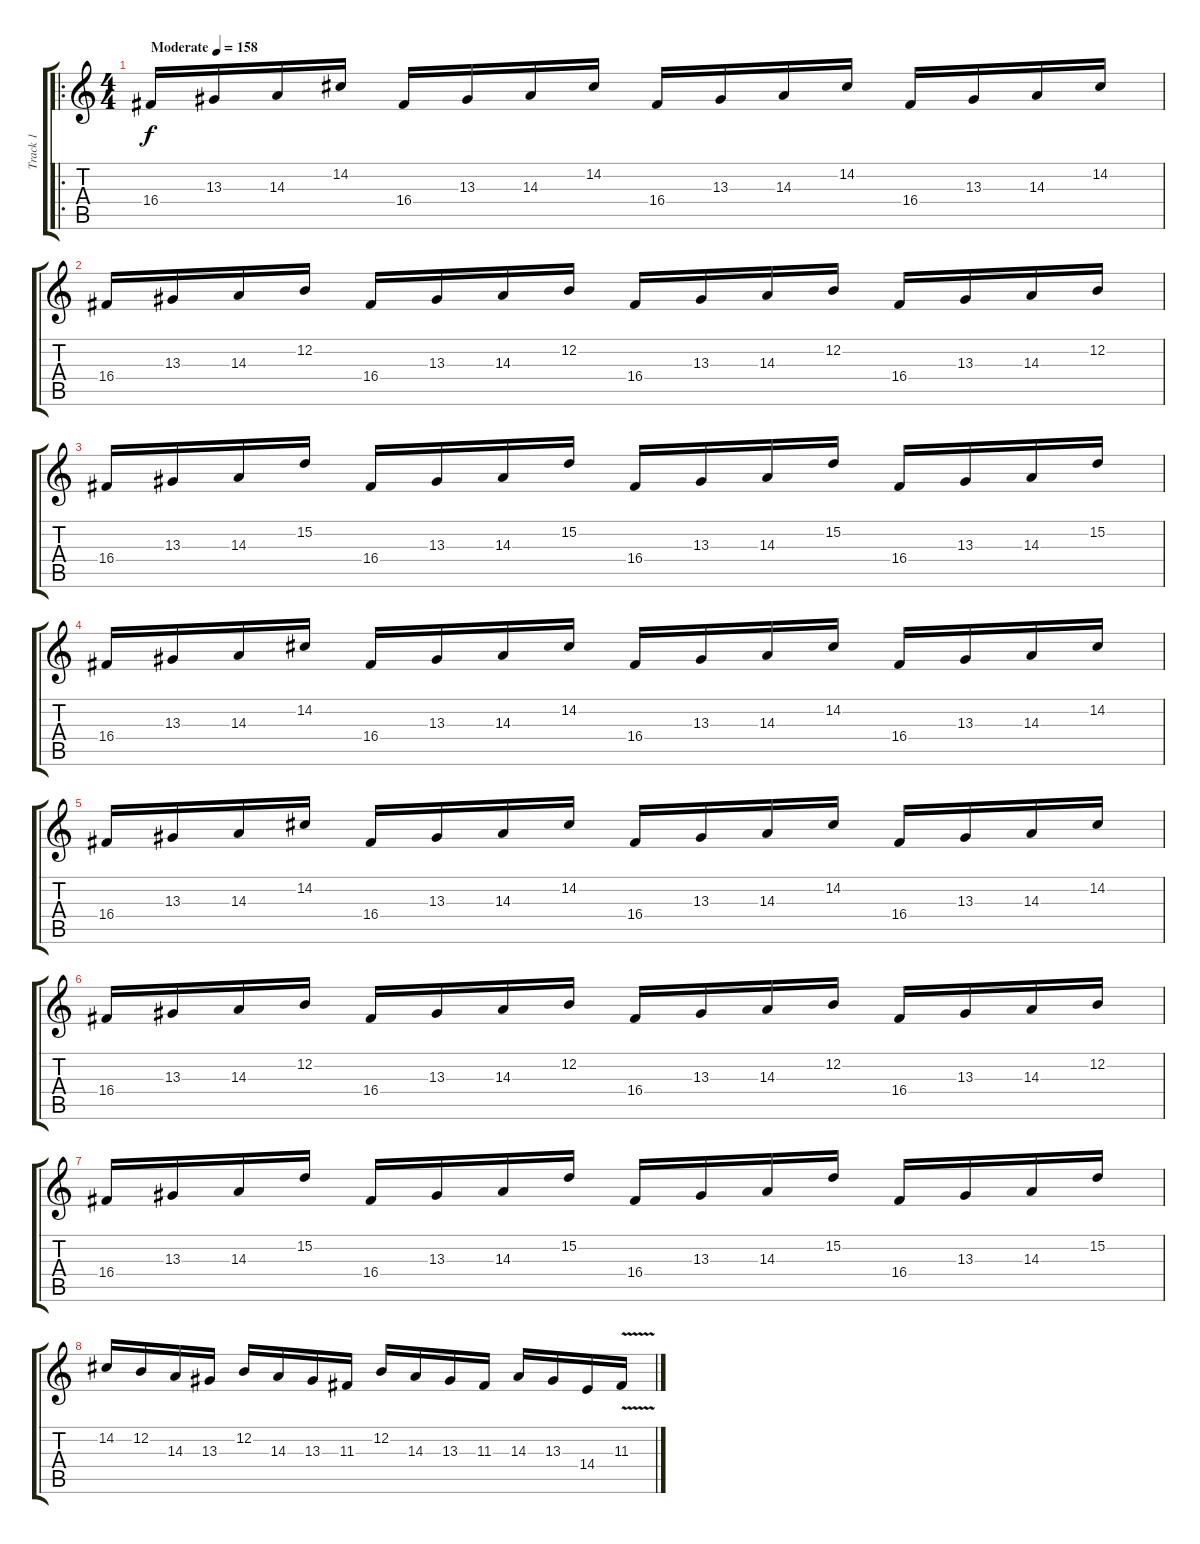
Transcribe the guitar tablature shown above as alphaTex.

\track ("Track 1" "Track 1") {instrument lead5charang}
\staff {score tabs}
\tuning (E4 B3 G3 D3 A2 E2) {hide}
\ro
\ts (4 4)
\tempo (158 "Moderate")
\clef g2
\ks c
16.4.16{dy f instrument lead5charang} 13.3.16 14.3.16 14.2.16 16.4.16 13.3.16 14.3.16 14.2.16 16.4.16 13.3.16 14.3.16 14.2.16 16.4.16 13.3.16 14.3.16 14.2.16 |
16.4.16 13.3.16 14.3.16 12.2.16 16.4.16 13.3.16 14.3.16 12.2.16 16.4.16 13.3.16 14.3.16 12.2.16 16.4.16 13.3.16 14.3.16 12.2.16 |
16.4.16 13.3.16 14.3.16 15.2.16 16.4.16 13.3.16 14.3.16 15.2.16 16.4.16 13.3.16 14.3.16 15.2.16 16.4.16 13.3.16 14.3.16 15.2.16 |
16.4.16 13.3.16 14.3.16 14.2.16 16.4.16 13.3.16 14.3.16 14.2.16 16.4.16 13.3.16 14.3.16 14.2.16 16.4.16 13.3.16 14.3.16 14.2.16 |
16.4.16 13.3.16 14.3.16 14.2.16 16.4.16 13.3.16 14.3.16 14.2.16 16.4.16 13.3.16 14.3.16 14.2.16 16.4.16 13.3.16 14.3.16 14.2.16 |
16.4.16 13.3.16 14.3.16 12.2.16 16.4.16 13.3.16 14.3.16 12.2.16 16.4.16 13.3.16 14.3.16 12.2.16 16.4.16 13.3.16 14.3.16 12.2.16 |
16.4.16 13.3.16 14.3.16 15.2.16 16.4.16 13.3.16 14.3.16 15.2.16 16.4.16 13.3.16 14.3.16 15.2.16 16.4.16 13.3.16 14.3.16 15.2.16 |
14.2.16 12.2.16 14.3.16 13.3.16 12.2.16 14.3.16 13.3.16 11.3.16 12.2.16 14.3.16 13.3.16 11.3.16 14.3.16 13.3.16 14.4.16 11.3{v}.16
